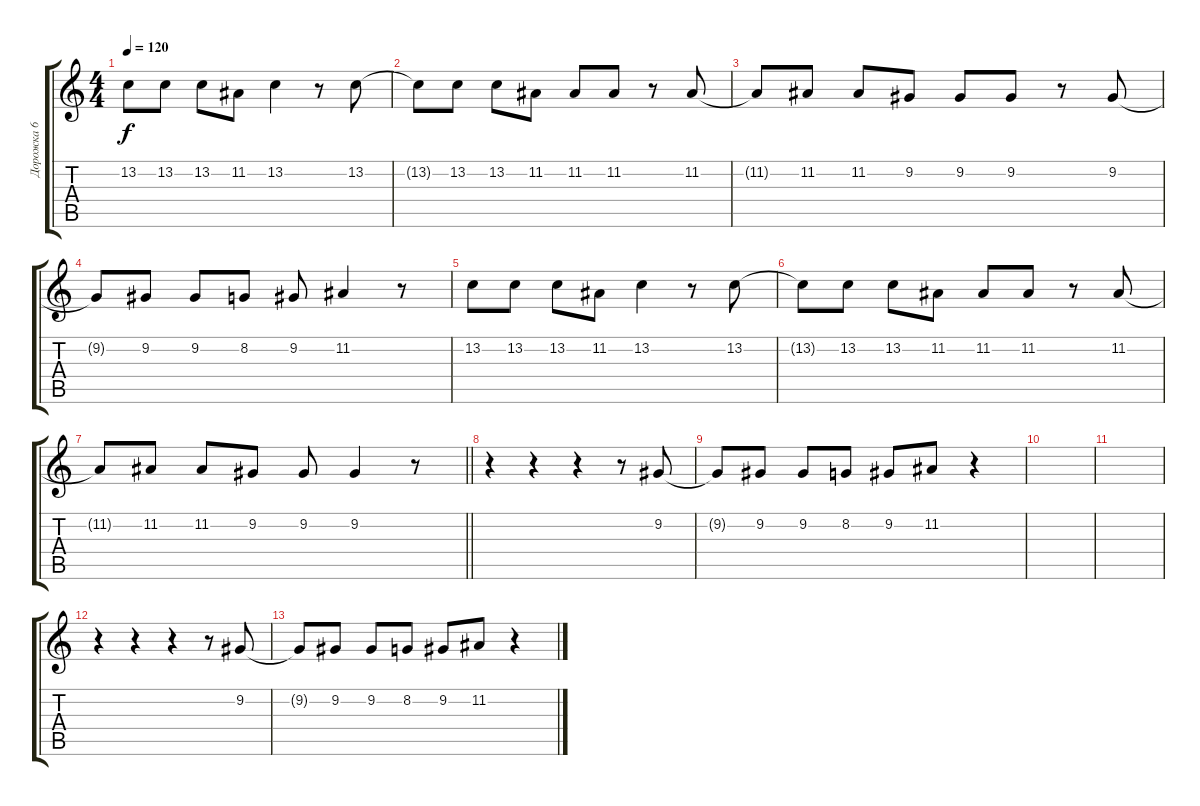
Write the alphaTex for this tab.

\track ("Дорожка 6" "Дорожка 6") {instrument choiraahs}
\staff {score tabs}
\tuning (E4 B3 G3 D3 A2 E2) {hide}
\ts (4 4)
\tempo 120
\clef g2
\ks c
13.2.8{dy f} 13.2.8 13.2.8 11.2.8 13.2.4 r.8 13.2.8 |
13.2{t}.8 13.2.8 13.2.8 11.2.8 11.2.8 11.2.8 r.8 11.2.8 |
11.2{t}.8 11.2.8 11.2.8 9.2.8 9.2.8 9.2.8 r.8 9.2.8 |
9.2{t}.8 9.2.8 9.2.8 8.2.8 9.2.8 11.2.4 r.8 |
13.2.8 13.2.8 13.2.8 11.2.8 13.2.4 r.8 13.2.8 |
13.2{t}.8 13.2.8 13.2.8 11.2.8 11.2.8 11.2.8 r.8 11.2.8 |
\barLineRight lightlight
11.2{t}.8 11.2.8 11.2.8 9.2.8 9.2.8 9.2.4 r.8 |
r.4 r.4 r.4 r.8 9.2.8 |
9.2{t}.8 9.2.8 9.2.8 8.2.8 9.2.8 11.2.8 r.4 |
|
|
r.4 r.4 r.4 r.8 9.2.8 |
9.2{t}.8 9.2.8 9.2.8 8.2.8 9.2.8 11.2.8 r.4
